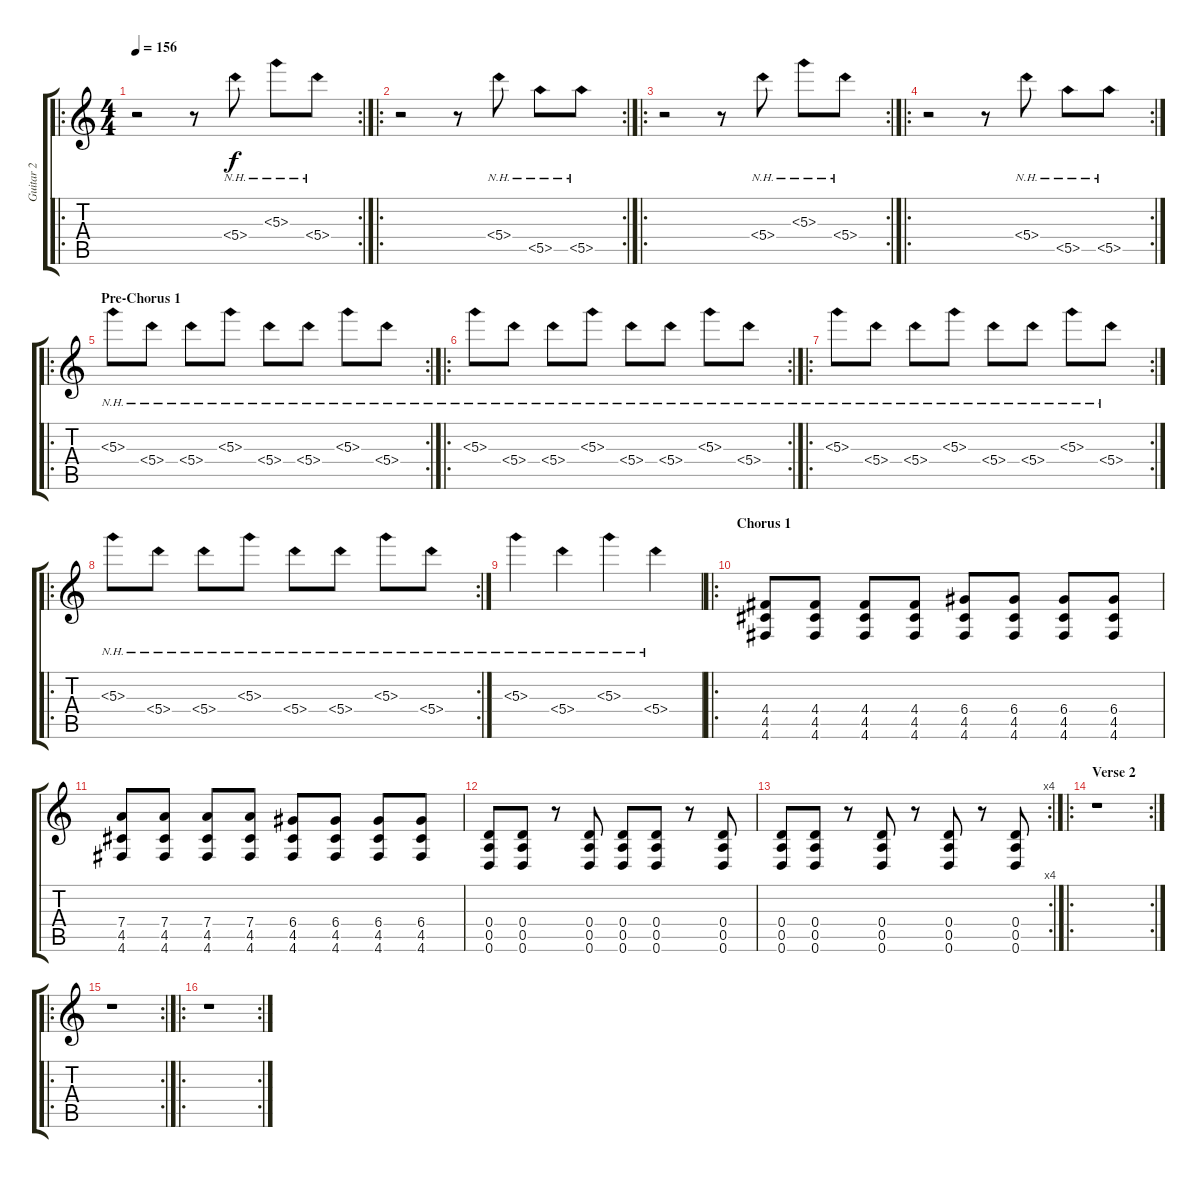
\track ("Guitar 2" "Guitar 2") {instrument overdrivenguitar}
\staff {score tabs}
\tuning (E4 B3 G3 D3 A2 D2) {hide}
\ro
\rc 2
\ts (4 4)
\tempo 156
\clef g2
\ks c
r.2{dy f} r.8 5.4{nh}.8 5.3{nh}.8 5.4{nh}.8 |
\ro
\rc 2
r.2 r.8 5.4{nh}.8 5.5{nh}.8 5.5{nh}.8 |
\ro
\rc 2
r.2 r.8 5.4{nh}.8 5.3{nh}.8 5.4{nh}.8 |
\ro
\rc 2
r.2 r.8 5.4{nh}.8 5.5{nh}.8 5.5{nh}.8 |
\ro
\rc 2
\section ("" "Pre-Chorus 1")
5.3{nh}.8 5.4{nh}.8 5.4{nh}.8 5.3{nh}.8 5.4{nh}.8 5.4{nh}.8 5.3{nh}.8 5.4{nh}.8 |
\ro
\rc 2
5.3{nh}.8 5.4{nh}.8 5.4{nh}.8 5.3{nh}.8 5.4{nh}.8 5.4{nh}.8 5.3{nh}.8 5.4{nh}.8 |
\ro
\rc 2
5.3{nh}.8 5.4{nh}.8 5.4{nh}.8 5.3{nh}.8 5.4{nh}.8 5.4{nh}.8 5.3{nh}.8 5.4{nh}.8 |
\ro
\rc 2
5.3{nh}.8 5.4{nh}.8 5.4{nh}.8 5.3{nh}.8 5.4{nh}.8 5.4{nh}.8 5.3{nh}.8 5.4{nh}.8 |
5.3{nh}.4 5.4{nh}.4 5.3{nh}.4 5.4{nh}.4 |
\ro
\section ("" "Chorus 1")
(4.4 4.5 4.6).8 (4.4 4.5 4.6).8 (4.4 4.5 4.6).8 (4.4 4.5 4.6).8 (6.4 4.5 4.6).8 (6.4 4.5 4.6).8 (6.4 4.5 4.6).8 (6.4 4.5 4.6).8 |
(7.4 4.5 4.6).8 (7.4 4.5 4.6).8 (7.4 4.5 4.6).8 (7.4 4.5 4.6).8 (6.4 4.5 4.6).8 (6.4 4.5 4.6).8 (6.4 4.5 4.6).8 (6.4 4.5 4.6).8 |
(0.4 0.5 0.6).8 (0.4 0.5 0.6).8 r.8 (0.4 0.5 0.6).8 (0.4 0.5 0.6).8 (0.4 0.5 0.6).8 r.8 (0.4 0.5 0.6).8 |
\rc 4
(0.4 0.5 0.6).8 (0.4 0.5 0.6).8 r.8 (0.4 0.5 0.6).8 r.8 (0.4 0.5 0.6).8 r.8 (0.4 0.5 0.6).8 |
\ro
\rc 2
\section ("" "Verse 2")
r.1 |
\ro
\rc 2
r.1 |
\ro
\rc 2
r.1
